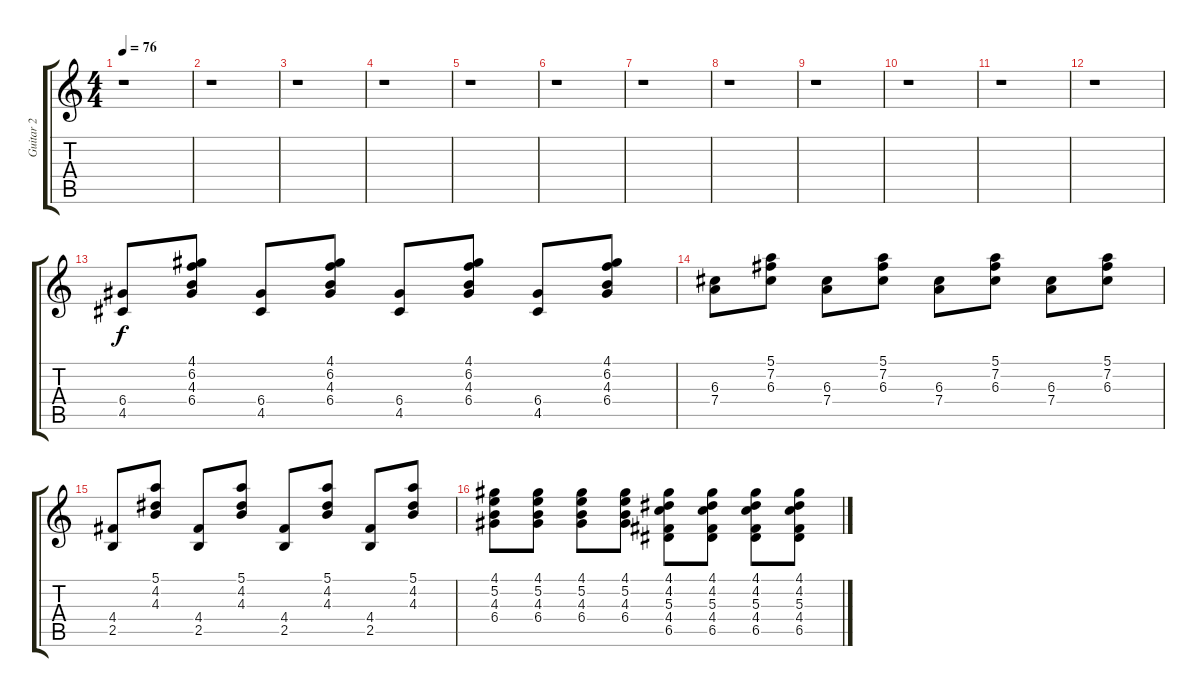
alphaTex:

\track ("Guitar 2" "Guitar 2") {instrument overdrivenguitar}
\staff {score tabs}
\tuning (E4 B3 G3 D3 A2 E2) {hide}
\ts (4 4)
\tempo 76
\clef g2
\ks c
r.1{dy f instrument overdrivenguitar} |
r.1 |
r.1 |
r.1 |
r.1 |
r.1 |
r.1 |
r.1 |
r.1 |
r.1 |
r.1 |
r.1 |
(6.4 4.5).8 (4.1 6.2 4.3 6.4).8 (6.4 4.5).8 (4.1 6.2 4.3 6.4).8 (6.4 4.5).8 (4.1 6.2 4.3 6.4).8 (6.4 4.5).8 (4.1 6.2 4.3 6.4).8 |
(6.3 7.4).8 (5.1 7.2 6.3).8 (6.3 7.4).8 (5.1 7.2 6.3).8 (6.3 7.4).8 (5.1 7.2 6.3).8 (6.3 7.4).8 (5.1 7.2 6.3).8 |
(4.4 2.5).8 (5.1 4.2 4.3).8 (4.4 2.5).8 (5.1 4.2 4.3).8 (4.4 2.5).8 (5.1 4.2 4.3).8 (4.4 2.5).8 (5.1 4.2 4.3).8 |
(4.1 5.2 4.3 6.4).8 (4.1 5.2 4.3 6.4).8 (4.1 5.2 4.3 6.4).8 (4.1 5.2 4.3 6.4).8 (4.1 4.2 5.3 4.4 6.5).8 (4.1 4.2 5.3 4.4 6.5).8 (4.1 4.2 5.3 4.4 6.5).8 (4.1 4.2 5.3 4.4 6.5).8
